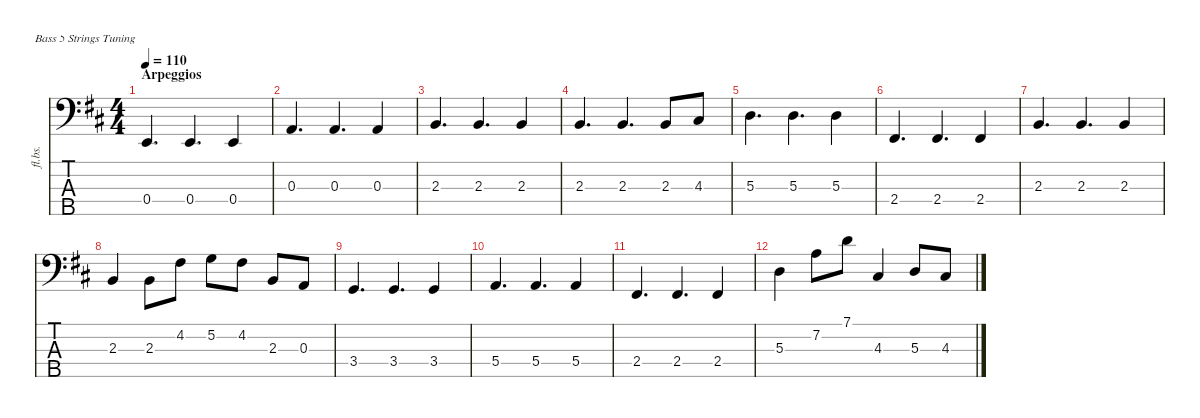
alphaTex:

\defaultSystemsLayout 4
\hideDynamics
\bracketExtendMode nobrackets
\track ("Bass" "fl.bs.") {instrument fretlessbass}
\staff {score tabs}
\tuning (G2 D2 A1 E1 B0)
\ts (4 4)
\beaming (8 2 2 2 2)
\section ("" "Arpeggios")
\tempo 110
\clef f4
\ks bminor
0.4{acc forcenatural}.4{d dy f instrument fretlessbass} 0.4{acc forcenatural}.4{d} 0.4{acc forcenatural}.4 |
0.3{acc forcenatural}.4{d} 0.3{acc forcenatural}.4{d} 0.3{acc forcenatural}.4 |
2.3{acc forcenatural}.4{d} 2.3{acc forcenatural}.4{d} 2.3{acc forcenatural}.4 |
2.3{acc forcenatural}.4{d} 2.3{acc forcenatural}.4{d} 2.3{acc forcenatural}.8 4.3{acc #}.8 |
5.3{acc forcenatural}.4{d} 5.3{acc forcenatural}.4{d} 5.3{acc forcenatural}.4 |
2.4{acc #}.4{d} 2.4{acc #}.4{d} 2.4{acc #}.4 |
2.3{acc forcenatural}.4{d} 2.3{acc forcenatural}.4{d} 2.3{acc forcenatural}.4 |
2.3{acc forcenatural}.4 2.3{acc forcenatural}.8 4.2{acc #}.8 5.2{acc forcenatural}.8 4.2{acc #}.8 2.3{acc forcenatural}.8 0.3{acc forcenatural}.8 |
3.4{acc forcenatural}.4{d} 3.4{acc forcenatural}.4{d} 3.4{acc forcenatural}.4 |
5.4{acc forcenatural}.4{d} 5.4{acc forcenatural}.4{d} 5.4{acc forcenatural}.4 |
2.4{acc #}.4{d} 2.4{acc #}.4{d} 2.4{acc #}.4 |
5.3{acc forcenatural}.4 7.2{acc forcenatural}.8 7.1{acc forcenatural}.8 4.3{acc #}.4 5.3{acc forcenatural}.8 4.3{acc #}.8
